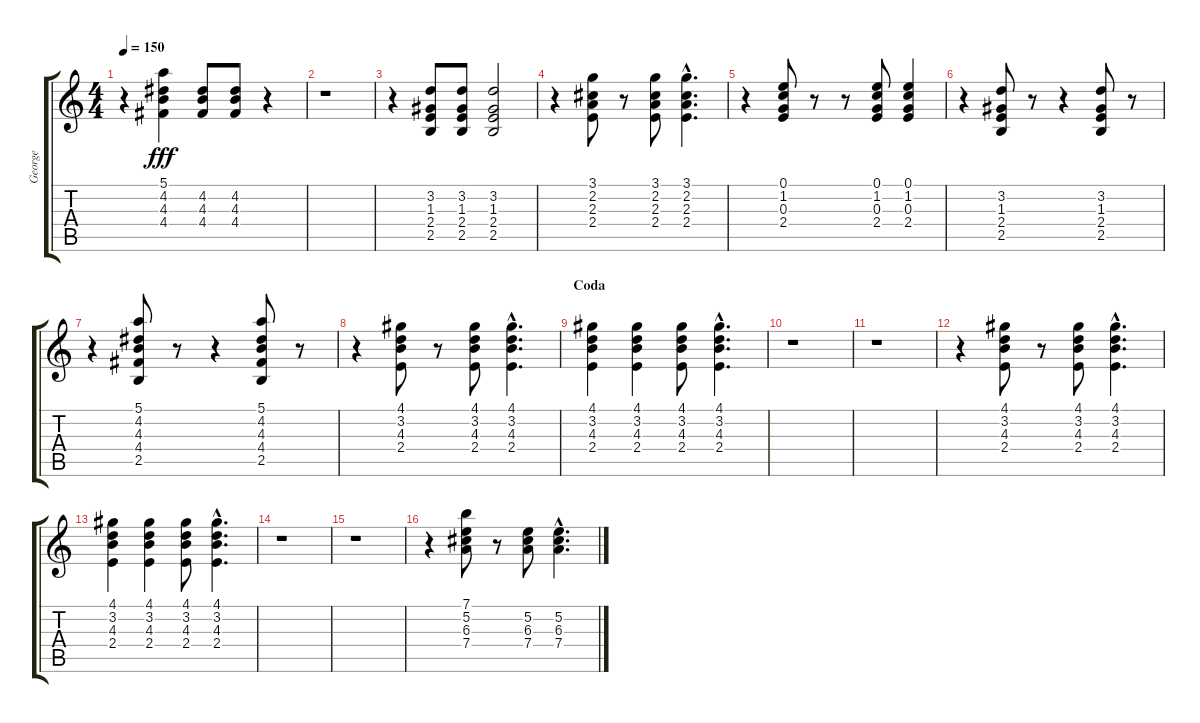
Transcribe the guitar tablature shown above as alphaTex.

\track ("George" "George") {instrument electricguitarclean}
\staff {score tabs}
\tuning (E4 B3 G3 D3 A2 E2) {hide}
\ts (4 4)
\tempo 150
\clef g2
\ks c
r.4{dy fff} (5.1 4.2 4.3 4.4).4 (4.2 4.3 4.4).8 (4.2 4.3 4.4).8 r.4 |
r.1 |
r.4 (3.2 1.3 2.4 2.5).8 (3.2 1.3 2.4 2.5).8 (3.2 1.3 2.4 2.5).2 |
r.4 (3.1 2.2 2.3 2.4).8 r.8 (3.1 2.2 2.3 2.4).8 (3.1{hac} 2.2{hac} 2.3{hac} 2.4{hac}).4{d} |
r.4 (0.1 1.2 0.3 2.4).8 r.8 r.8 (0.1 1.2 0.3 2.4).8 (0.1 1.2 0.3 2.4).4 |
r.4 (3.2 1.3 2.4 2.5).8 r.8 r.4 (3.2 1.3 2.4 2.5).8 r.8 |
r.4 (5.1 4.2 4.3 4.4 2.5).8 r.8 r.4 (5.1 4.2 4.3 4.4 2.5).8 r.8 |
r.4 (4.1 3.2 4.3 2.4).8 r.8 (4.1 3.2 4.3 2.4).8 (4.1{hac} 3.2{hac} 4.3{hac} 2.4{hac}).4{d} |
\section ("" "Coda")
(4.1 3.2 4.3 2.4).4 (4.1 3.2 4.3 2.4).4 (4.1 3.2 4.3 2.4).8 (4.1{hac} 3.2{hac} 4.3{hac} 2.4{hac}).4{d} |
r.1 |
r.1 |
r.4 (4.1 3.2 4.3 2.4).8 r.8 (4.1 3.2 4.3 2.4).8 (4.1{hac} 3.2{hac} 4.3{hac} 2.4{hac}).4{d} |
(4.1 3.2 4.3 2.4).4 (4.1 3.2 4.3 2.4).4 (4.1 3.2 4.3 2.4).8 (4.1{hac} 3.2{hac} 4.3{hac} 2.4{hac}).4{d} |
r.1 |
r.1 |
r.4 (7.1 5.2 6.3 7.4).8 r.8 (5.2 6.3 7.4).8 (5.2{hac} 6.3{hac} 7.4{hac}).4{d}
